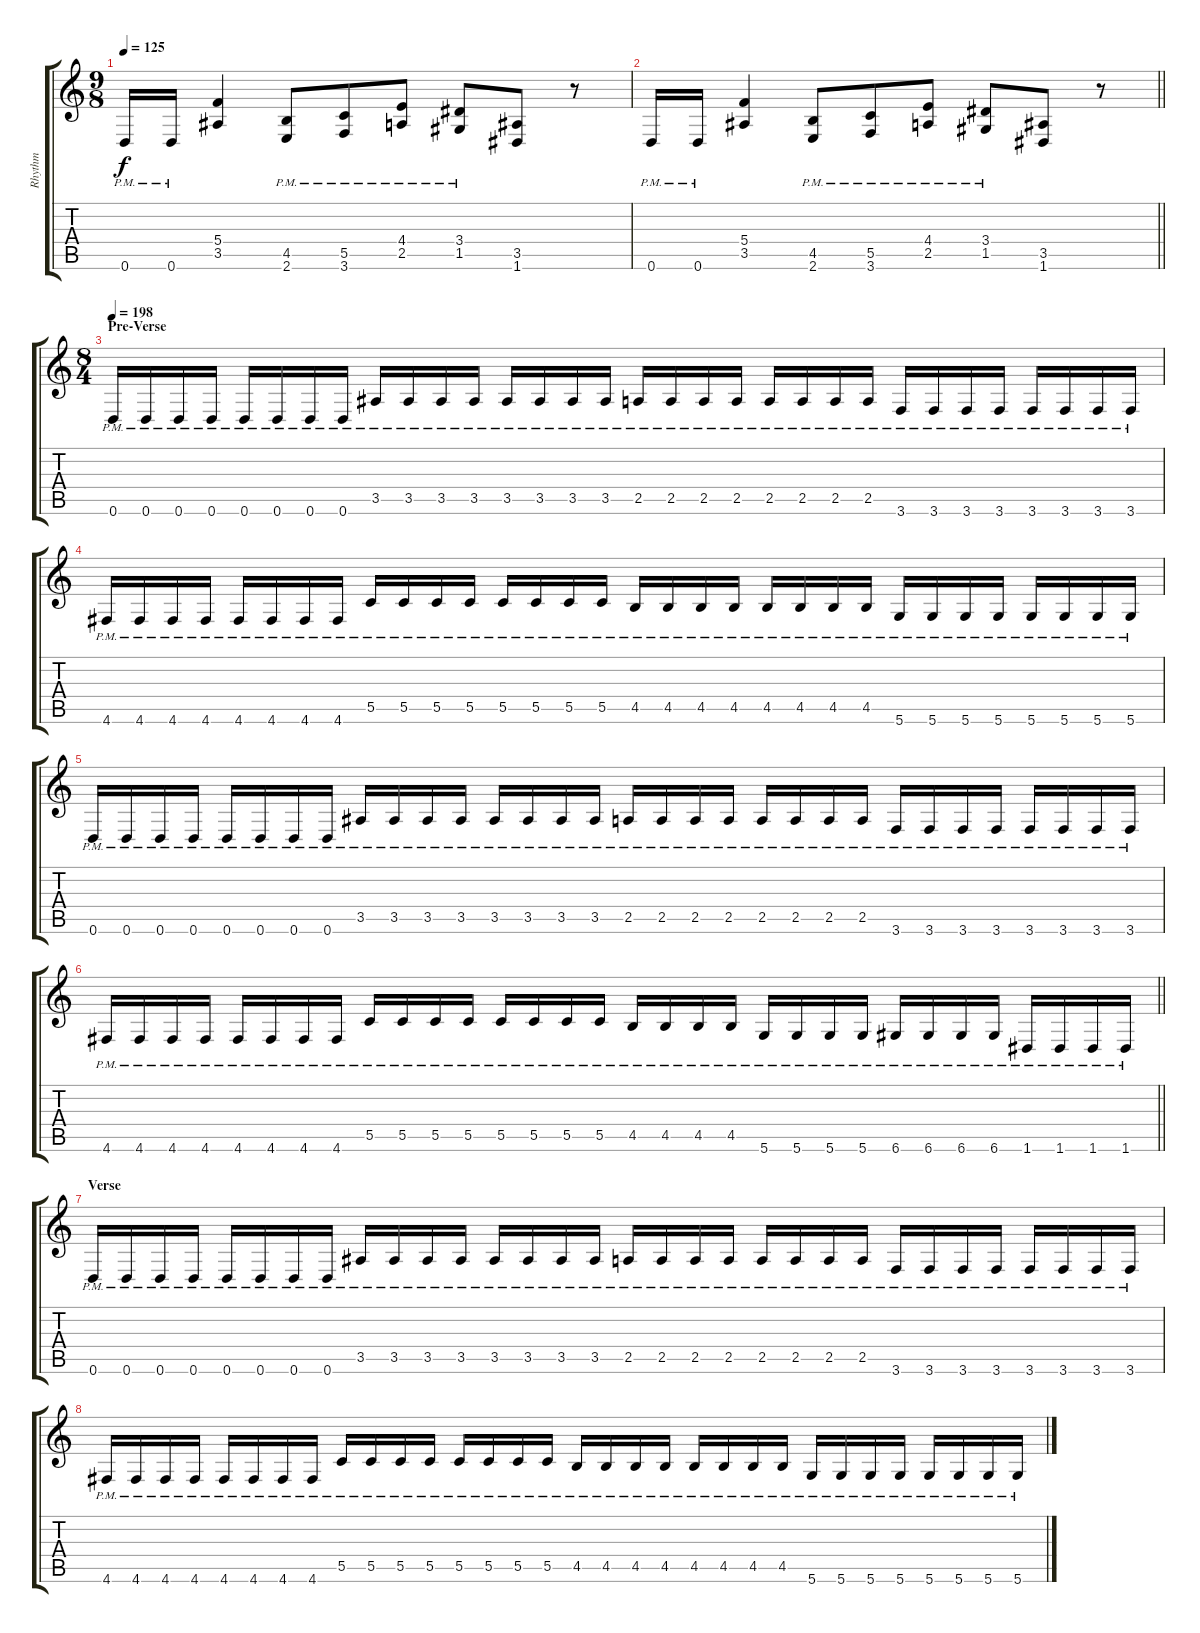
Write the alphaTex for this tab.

\track ("Rhythm" "Rhythm") {instrument overdrivenguitar}
\staff {score tabs}
\tuning (D4 A3 F3 C3 G2 D2) {hide}
\ts (9 8)
\tempo 125
\clef g2
\ks c
0.6{pm}.16{dy f} 0.6{pm}.16 (5.4 3.5).4 (4.5{pm} 2.6{pm}).8 (5.5{pm} 3.6{pm}).8 (4.4{pm} 2.5{pm}).8 (3.4{pm} 1.5{pm}).8 (3.5 1.6).8 r.8 |
\barLineRight lightlight
0.6{pm}.16 0.6{pm}.16 (5.4 3.5).4 (4.5{pm} 2.6{pm}).8 (5.5{pm} 3.6{pm}).8 (4.4{pm} 2.5{pm}).8 (3.4{pm} 1.5{pm}).8 (3.5 1.6).8 r.8 |
\ts (8 4)
\section ("" "Pre-Verse")
\tempo 198
0.6{pm}.16 0.6{pm}.16 0.6{pm}.16 0.6{pm}.16 0.6{pm}.16 0.6{pm}.16 0.6{pm}.16 0.6{pm}.16 3.5{pm}.16 3.5{pm}.16 3.5{pm}.16 3.5{pm}.16 3.5{pm}.16 3.5{pm}.16 3.5{pm}.16 3.5{pm}.16 2.5{pm}.16 2.5{pm}.16 2.5{pm}.16 2.5{pm}.16 2.5{pm}.16 2.5{pm}.16 2.5{pm}.16 2.5{pm}.16 3.6{pm}.16 3.6{pm}.16 3.6{pm}.16 3.6{pm}.16 3.6{pm}.16 3.6{pm}.16 3.6{pm}.16 3.6{pm}.16 |
4.6{pm}.16 4.6{pm}.16 4.6{pm}.16 4.6{pm}.16 4.6{pm}.16 4.6{pm}.16 4.6{pm}.16 4.6{pm}.16 5.5{pm}.16 5.5{pm}.16 5.5{pm}.16 5.5{pm}.16 5.5{pm}.16 5.5{pm}.16 5.5{pm}.16 5.5{pm}.16 4.5{pm}.16 4.5{pm}.16 4.5{pm}.16 4.5{pm}.16 4.5{pm}.16 4.5{pm}.16 4.5{pm}.16 4.5{pm}.16 5.6{pm}.16 5.6{pm}.16 5.6{pm}.16 5.6{pm}.16 5.6{pm}.16 5.6{pm}.16 5.6{pm}.16 5.6{pm}.16 |
0.6{pm}.16 0.6{pm}.16 0.6{pm}.16 0.6{pm}.16 0.6{pm}.16 0.6{pm}.16 0.6{pm}.16 0.6{pm}.16 3.5{pm}.16 3.5{pm}.16 3.5{pm}.16 3.5{pm}.16 3.5{pm}.16 3.5{pm}.16 3.5{pm}.16 3.5{pm}.16 2.5{pm}.16 2.5{pm}.16 2.5{pm}.16 2.5{pm}.16 2.5{pm}.16 2.5{pm}.16 2.5{pm}.16 2.5{pm}.16 3.6{pm}.16 3.6{pm}.16 3.6{pm}.16 3.6{pm}.16 3.6{pm}.16 3.6{pm}.16 3.6{pm}.16 3.6{pm}.16 |
\barLineRight lightlight
4.6{pm}.16 4.6{pm}.16 4.6{pm}.16 4.6{pm}.16 4.6{pm}.16 4.6{pm}.16 4.6{pm}.16 4.6{pm}.16 5.5{pm}.16 5.5{pm}.16 5.5{pm}.16 5.5{pm}.16 5.5{pm}.16 5.5{pm}.16 5.5{pm}.16 5.5{pm}.16 4.5{pm}.16 4.5{pm}.16 4.5{pm}.16 4.5{pm}.16 5.6{pm}.16 5.6{pm}.16 5.6{pm}.16 5.6{pm}.16 6.6{pm}.16 6.6{pm}.16 6.6{pm}.16 6.6{pm}.16 1.6{pm}.16 1.6{pm}.16 1.6{pm}.16 1.6{pm}.16 |
\section ("" "Verse")
0.6{pm}.16 0.6{pm}.16 0.6{pm}.16 0.6{pm}.16 0.6{pm}.16 0.6{pm}.16 0.6{pm}.16 0.6{pm}.16 3.5{pm}.16 3.5{pm}.16 3.5{pm}.16 3.5{pm}.16 3.5{pm}.16 3.5{pm}.16 3.5{pm}.16 3.5{pm}.16 2.5{pm}.16 2.5{pm}.16 2.5{pm}.16 2.5{pm}.16 2.5{pm}.16 2.5{pm}.16 2.5{pm}.16 2.5{pm}.16 3.6{pm}.16 3.6{pm}.16 3.6{pm}.16 3.6{pm}.16 3.6{pm}.16 3.6{pm}.16 3.6{pm}.16 3.6{pm}.16 |
4.6{pm}.16 4.6{pm}.16 4.6{pm}.16 4.6{pm}.16 4.6{pm}.16 4.6{pm}.16 4.6{pm}.16 4.6{pm}.16 5.5{pm}.16 5.5{pm}.16 5.5{pm}.16 5.5{pm}.16 5.5{pm}.16 5.5{pm}.16 5.5{pm}.16 5.5{pm}.16 4.5{pm}.16 4.5{pm}.16 4.5{pm}.16 4.5{pm}.16 4.5{pm}.16 4.5{pm}.16 4.5{pm}.16 4.5{pm}.16 5.6{pm}.16 5.6{pm}.16 5.6{pm}.16 5.6{pm}.16 5.6{pm}.16 5.6{pm}.16 5.6{pm}.16 5.6{pm}.16
